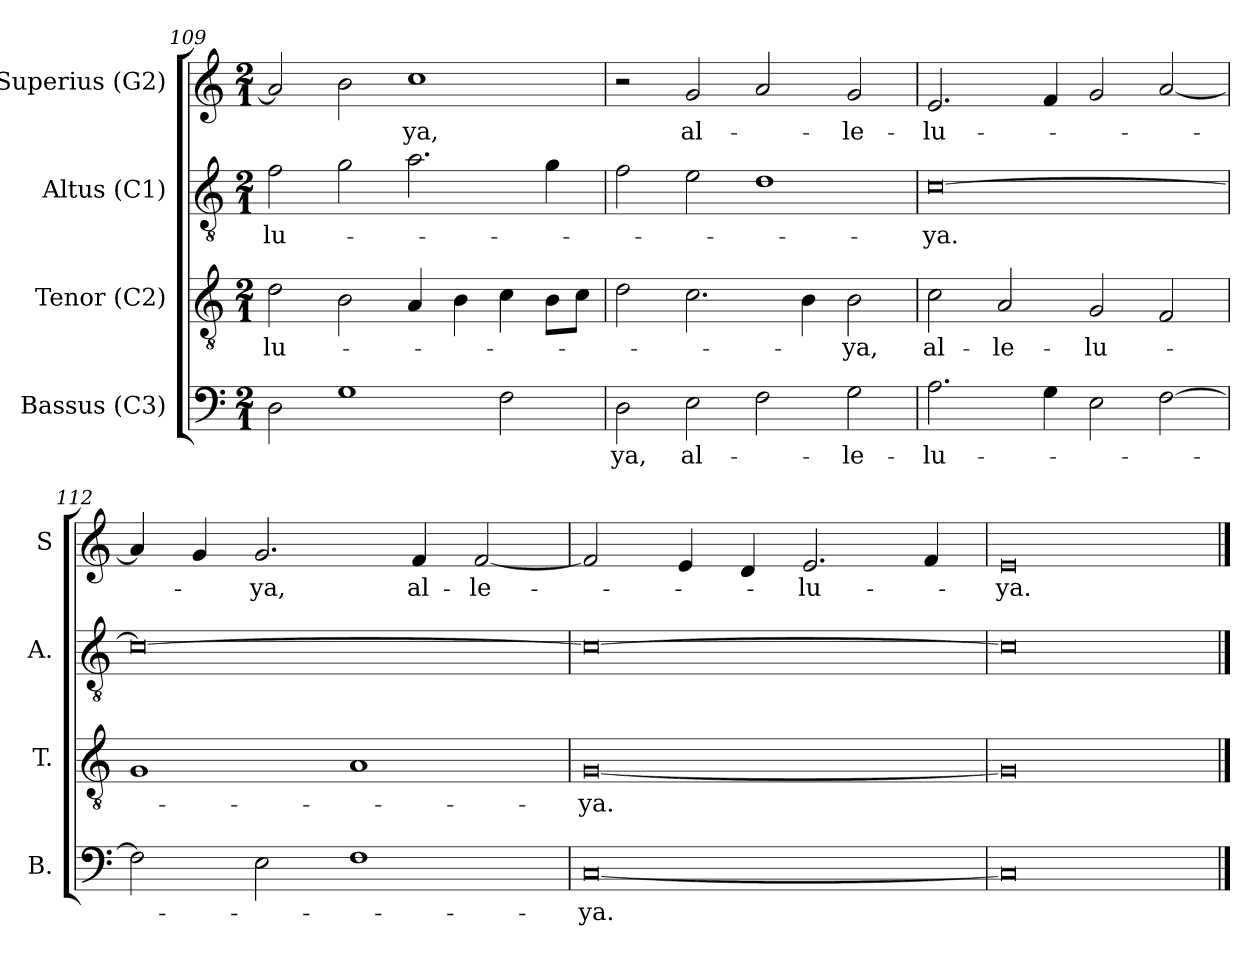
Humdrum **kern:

**kern	**text	**kern	**text	**kern	**text	**kern	**text
*part4	*part4	*part3	*part3	*part2	*part2	*part1	*part1
*staff4	*staff4	*staff3	*staff3	*staff2	*staff2	*staff1	*staff1
*I"Bassus (C3)	*	*I"Tenor (C2)	*	*I"Altus (C1)	*	*I"Superius (G2)	*
*I'B.	*	*I'T.	*	*I'A.	*	*I'S	*
!!LO:PB:g=z
*clefF4	*	*clefGv2	*	*clefGv2	*	*clefG2	*
*	*	*ITrd7c12	*	*ITrd7c12	*	*	*
*k[]	*	*k[]	*	*k[]	*	*k[]	*
*C:	*	*C:	*	*C:	*	*C:	*
*M2/1	*	*M2/1	*	*M2/1	*	*M2/1	*
=109	=109	=109	=109	=109	=109	=109	=109
!	!	!	!LO:LY:b	!	!LO:LY:b	!	!
2D\	.	2D\	-lu-	2F\	-lu-	2a/]	.
1G	.	2BB\	.	2G\	.	2b\	.
!	!	!	!	!	!	!	!LO:LY:b
.	.	4AA/	.	2.A\	.	1cc	-ya,
.	.	4BB\	.	.	.	.	.
2F\	.	4C\	.	.	.	.	.
.	.	8BB\L	.	4G\	.	.	.
.	.	8C\J	.	.	.	.	.
=110	=110	=110	=110	=110	=110	=110	=110
!	!LO:LY:b	!	!	!	!	!	!
2D\	-ya,	2D\	.	2F\	.	2r	.
!	!LO:LY:b	!	!	!	!	!	!LO:LY:b
2E\	al-	2.C\	.	2E\	.	2g/	al-
2F\	.	.	.	1D	.	2a/	.
.	.	4BB\	.	.	.	.	.
!	!LO:LY:b	!	!LO:LY:b	!	!	!	!LO:LY:b
2G\	-le-	2BB\	-ya,	.	.	2g/	-le-
=111	=111	=111	=111	=111	=111	=111	=111
!	!LO:LY:b	!	!LO:LY:b	!	!LO:LY:b	!	!LO:LY:b
2.A\	-lu-	2C\	al-	[>0C	-ya.	2.e/	-lu-
!	!	!	!LO:LY:b	!	!	!	!
.	.	2AA/	-le-	.	.	.	.
4G\	.	.	.	.	.	4f/	.
!	!	!	!LO:LY:b	!	!	!	!
2E\	.	2GG/	-lu-	.	.	2g/	.
[>2F\	.	2FF/	.	.	.	[<2a/	.
!!LO:LB:g=z
=112	=112	=112	=112	=112	=112	=112	=112
2F\]	.	1GG	.	0C_	.	4a/]	.
.	.	.	.	.	.	4g/	.
!	!	!	!	!	!	!	!LO:LY:b
2E\	.	.	.	.	.	2.g/	-ya,
1F	.	1AA	.	.	.	.	.
!	!	!	!	!	!	!	!LO:LY:b
.	.	.	.	.	.	4f/	al-
!	!	!	!	!	!	!	!LO:LY:b
.	.	.	.	.	.	[<2f/	-le-
=113	=113	=113	=113	=113	=113	=113	=113
!	!LO:LY:b	!	!LO:LY:b	!	!	!	!
[<0C	-ya.	[<0GG	-ya.	0C_	.	2f/]	.
.	.	.	.	.	.	4e/	.
.	.	.	.	.	.	4d/	.
!	!	!	!	!	!	!	!LO:LY:b
.	.	.	.	.	.	2.e/	-lu-
.	.	.	.	.	.	4f/	.
=114	=114	=114	=114	=114	=114	=114	=114
!	!	!	!	!	!	!	!LO:LY:b
0C]	.	0GG]	.	0C]	.	0e	-ya.
==	==	==	==	==	==	==	==
*-	*-	*-	*-	*-	*-	*-	*-
